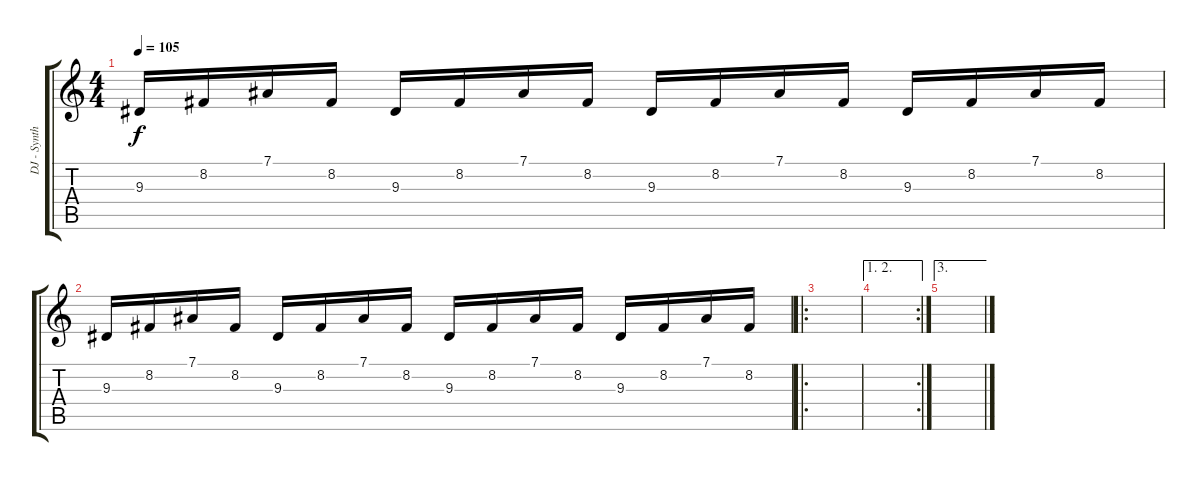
\track ("DJ - Synth" "DJ - Synth") {instrument pad3polysynth}
\staff {score tabs}
\tuning (Eb4 Bb3 Gb3 Db3 Ab2 Db2) {hide}
\ts (4 4)
\tempo 105
\clef g2
\ks c
9.3.16{dy f} 8.2.16 7.1.16 8.2.16 9.3.16 8.2.16 7.1.16 8.2.16 9.3.16 8.2.16 7.1.16 8.2.16 9.3.16 8.2.16 7.1.16 8.2.16 |
9.3.16 8.2.16 7.1.16 8.2.16 9.3.16 8.2.16 7.1.16 8.2.16 9.3.16 8.2.16 7.1.16 8.2.16 9.3.16 8.2.16 7.1.16 8.2.16 |
\ro
|
\ae (1 2)
\rc 2
|
\ae 3
